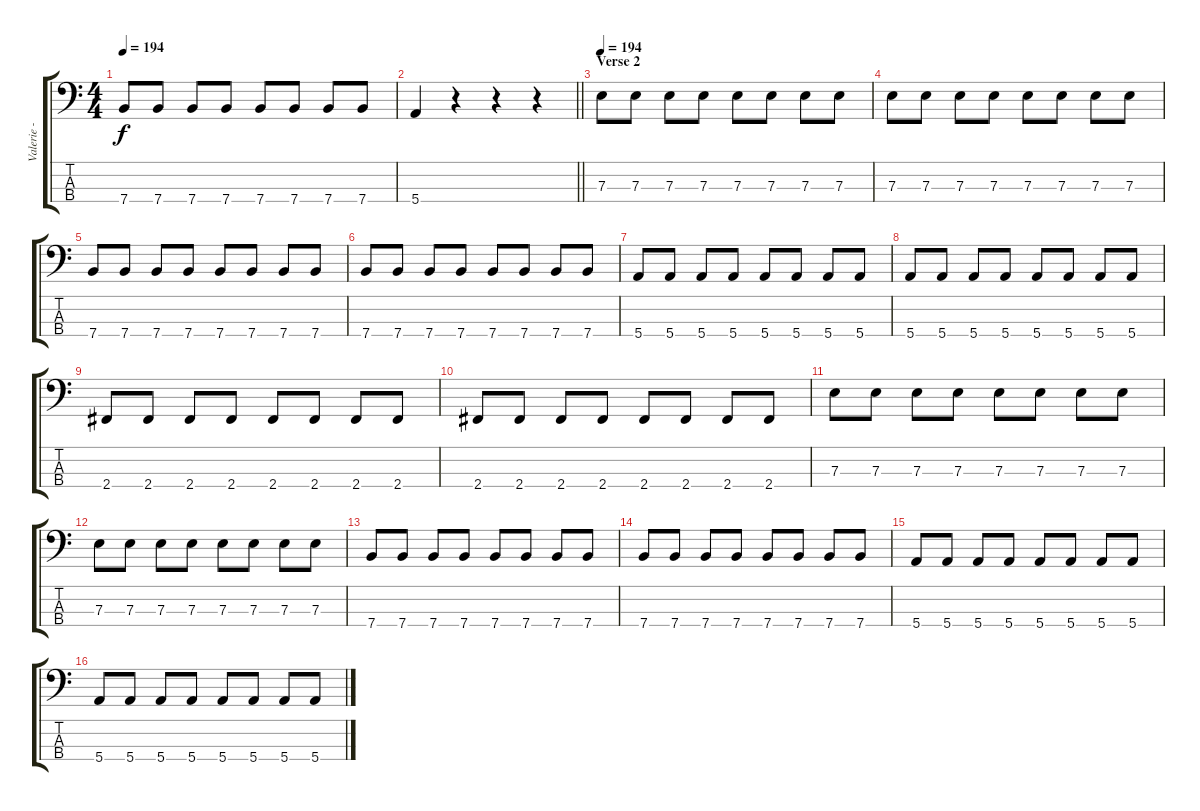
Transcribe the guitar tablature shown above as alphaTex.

\track ("Valerie - Bass" "Valerie - ") {instrument electricbassfinger}
\staff {score tabs}
\tuning (G2 D2 A1 E1) {hide}
\ts (4 4)
\tempo 194
\clef f4
\ks c
7.4.8{dy f} 7.4.8 7.4.8 7.4.8 7.4.8 7.4.8 7.4.8 7.4.8 |
\barLineRight lightlight
5.4.4 r.4 r.4 r.4 |
\section ("" "Verse 2")
\tempo 194
7.3.8 7.3.8 7.3.8 7.3.8 7.3.8 7.3.8 7.3.8 7.3.8 |
7.3.8 7.3.8 7.3.8 7.3.8 7.3.8 7.3.8 7.3.8 7.3.8 |
7.4.8 7.4.8 7.4.8 7.4.8 7.4.8 7.4.8 7.4.8 7.4.8 |
7.4.8 7.4.8 7.4.8 7.4.8 7.4.8 7.4.8 7.4.8 7.4.8 |
5.4.8 5.4.8 5.4.8 5.4.8 5.4.8 5.4.8 5.4.8 5.4.8 |
5.4.8 5.4.8 5.4.8 5.4.8 5.4.8 5.4.8 5.4.8 5.4.8 |
2.4.8 2.4.8 2.4.8 2.4.8 2.4.8 2.4.8 2.4.8 2.4.8 |
2.4.8 2.4.8 2.4.8 2.4.8 2.4.8 2.4.8 2.4.8 2.4.8 |
7.3.8 7.3.8 7.3.8 7.3.8 7.3.8 7.3.8 7.3.8 7.3.8 |
7.3.8 7.3.8 7.3.8 7.3.8 7.3.8 7.3.8 7.3.8 7.3.8 |
7.4.8 7.4.8 7.4.8 7.4.8 7.4.8 7.4.8 7.4.8 7.4.8 |
7.4.8 7.4.8 7.4.8 7.4.8 7.4.8 7.4.8 7.4.8 7.4.8 |
5.4.8 5.4.8 5.4.8 5.4.8 5.4.8 5.4.8 5.4.8 5.4.8 |
5.4.8 5.4.8 5.4.8 5.4.8 5.4.8 5.4.8 5.4.8 5.4.8
